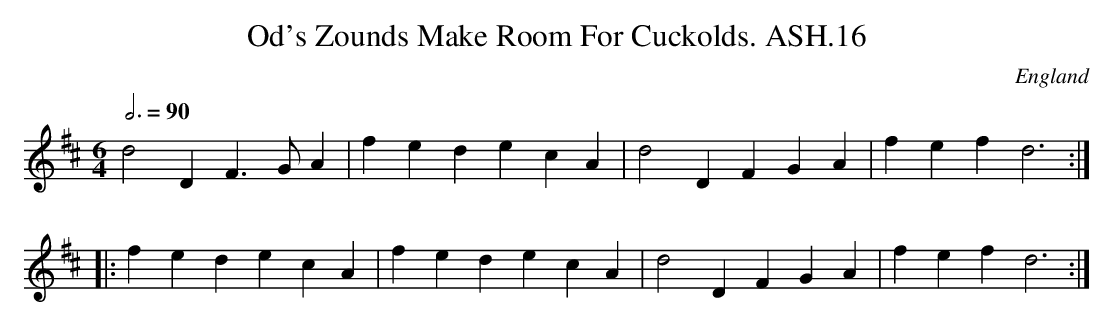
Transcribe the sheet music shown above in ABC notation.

X:1
T:Od's Zounds Make Room For Cuckolds. ASH.16
M:6/4
L:1/4
Q:3/4=90
O:England
K:D major
d2DF>GA | fedecA | d2DFGA | fefd3:|!
|:fedecA | fedecA | d2DFGA | fefd3:|
